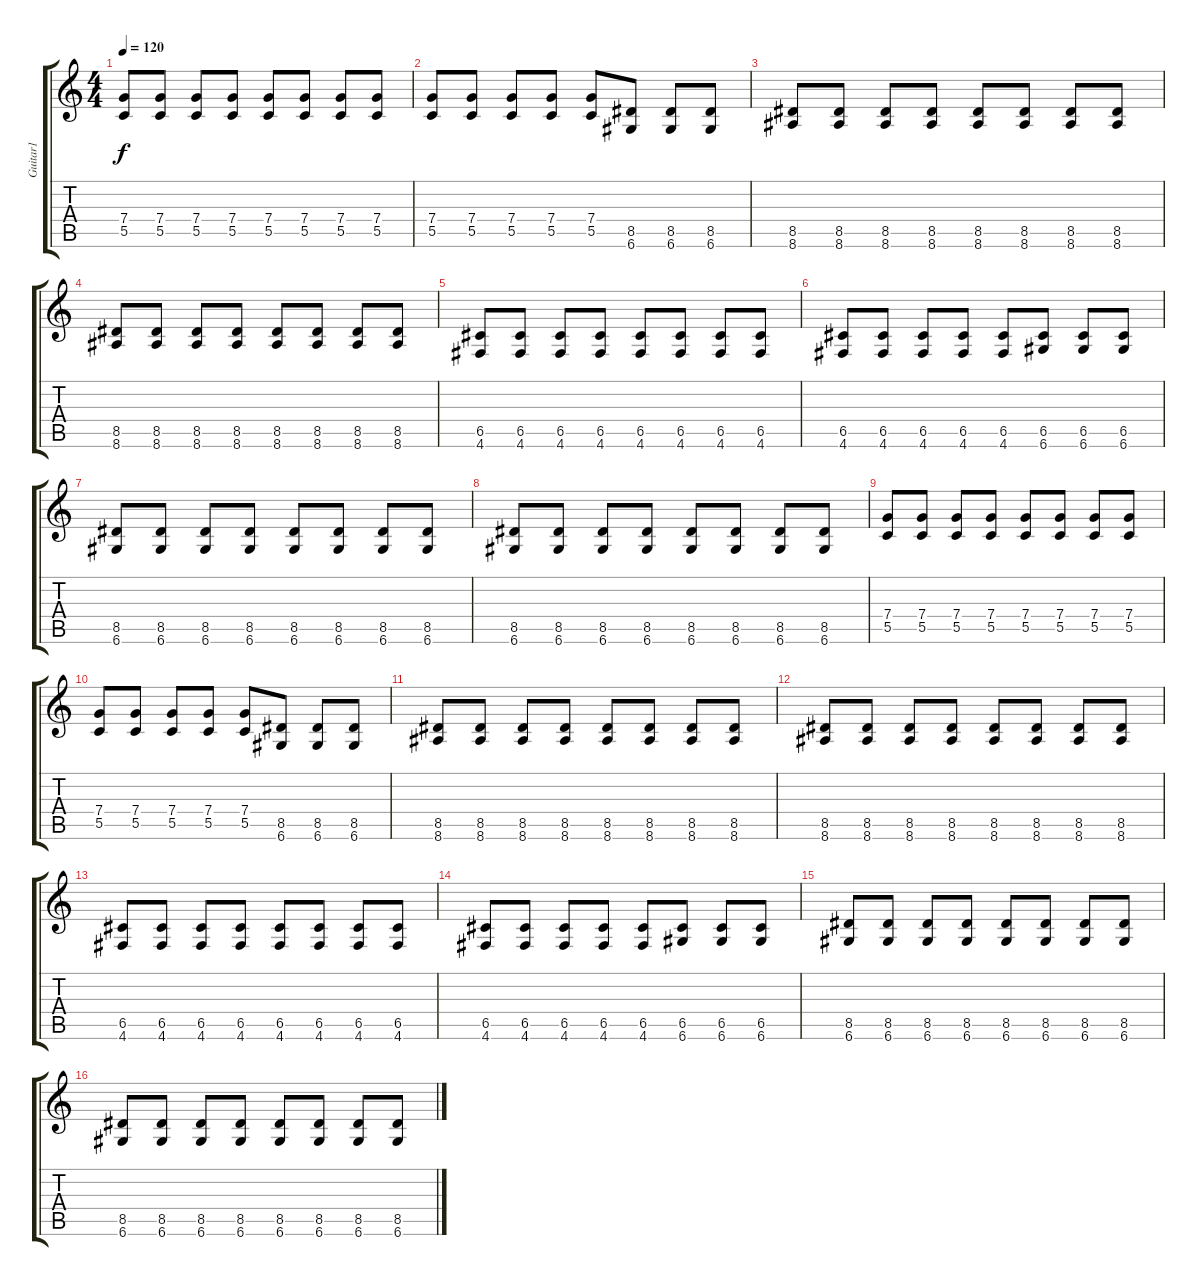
\track ("Guitar1" "Guitar1") {instrument overdrivenguitar}
\staff {score tabs}
\tuning (D4 A3 F3 C3 G2 D2) {hide}
\ts (4 4)
\tempo 120
\clef g2
\ks c
(7.4 5.5).8{dy f} (7.4 5.5).8 (7.4 5.5).8 (7.4 5.5).8 (7.4 5.5).8 (7.4 5.5).8 (7.4 5.5).8 (7.4 5.5).8 |
(7.4 5.5).8 (7.4 5.5).8 (7.4 5.5).8 (7.4 5.5).8 (7.4 5.5).8 (8.5 6.6).8 (8.5 6.6).8 (8.5 6.6).8 |
(8.5 8.6).8 (8.5 8.6).8 (8.5 8.6).8 (8.5 8.6).8 (8.5 8.6).8 (8.5 8.6).8 (8.5 8.6).8 (8.5 8.6).8 |
(8.5 8.6).8 (8.5 8.6).8 (8.5 8.6).8 (8.5 8.6).8 (8.5 8.6).8 (8.5 8.6).8 (8.5 8.6).8 (8.5 8.6).8 |
(6.5 4.6).8 (6.5 4.6).8 (6.5 4.6).8 (6.5 4.6).8 (6.5 4.6).8 (6.5 4.6).8 (6.5 4.6).8 (6.5 4.6).8 |
(6.5 4.6).8 (6.5 4.6).8 (6.5 4.6).8 (6.5 4.6).8 (6.5 4.6).8 (6.5 6.6).8 (6.5 6.6).8 (6.5 6.6).8 |
(8.5 6.6).8 (8.5 6.6).8 (8.5 6.6).8 (8.5 6.6).8 (8.5 6.6).8 (8.5 6.6).8 (8.5 6.6).8 (8.5 6.6).8 |
(8.5 6.6).8 (8.5 6.6).8 (8.5 6.6).8 (8.5 6.6).8 (8.5 6.6).8 (8.5 6.6).8 (8.5 6.6).8 (8.5 6.6).8 |
(7.4 5.5).8 (7.4 5.5).8 (7.4 5.5).8 (7.4 5.5).8 (7.4 5.5).8 (7.4 5.5).8 (7.4 5.5).8 (7.4 5.5).8 |
(7.4 5.5).8 (7.4 5.5).8 (7.4 5.5).8 (7.4 5.5).8 (7.4 5.5).8 (8.5 6.6).8 (8.5 6.6).8 (8.5 6.6).8 |
(8.5 8.6).8 (8.5 8.6).8 (8.5 8.6).8 (8.5 8.6).8 (8.5 8.6).8 (8.5 8.6).8 (8.5 8.6).8 (8.5 8.6).8 |
(8.5 8.6).8 (8.5 8.6).8 (8.5 8.6).8 (8.5 8.6).8 (8.5 8.6).8 (8.5 8.6).8 (8.5 8.6).8 (8.5 8.6).8 |
(6.5 4.6).8 (6.5 4.6).8 (6.5 4.6).8 (6.5 4.6).8 (6.5 4.6).8 (6.5 4.6).8 (6.5 4.6).8 (6.5 4.6).8 |
(6.5 4.6).8 (6.5 4.6).8 (6.5 4.6).8 (6.5 4.6).8 (6.5 4.6).8 (6.5 6.6).8 (6.5 6.6).8 (6.5 6.6).8 |
(8.5 6.6).8 (8.5 6.6).8 (8.5 6.6).8 (8.5 6.6).8 (8.5 6.6).8 (8.5 6.6).8 (8.5 6.6).8 (8.5 6.6).8 |
(8.5 6.6).8 (8.5 6.6).8 (8.5 6.6).8 (8.5 6.6).8 (8.5 6.6).8 (8.5 6.6).8 (8.5 6.6).8 (8.5 6.6).8
